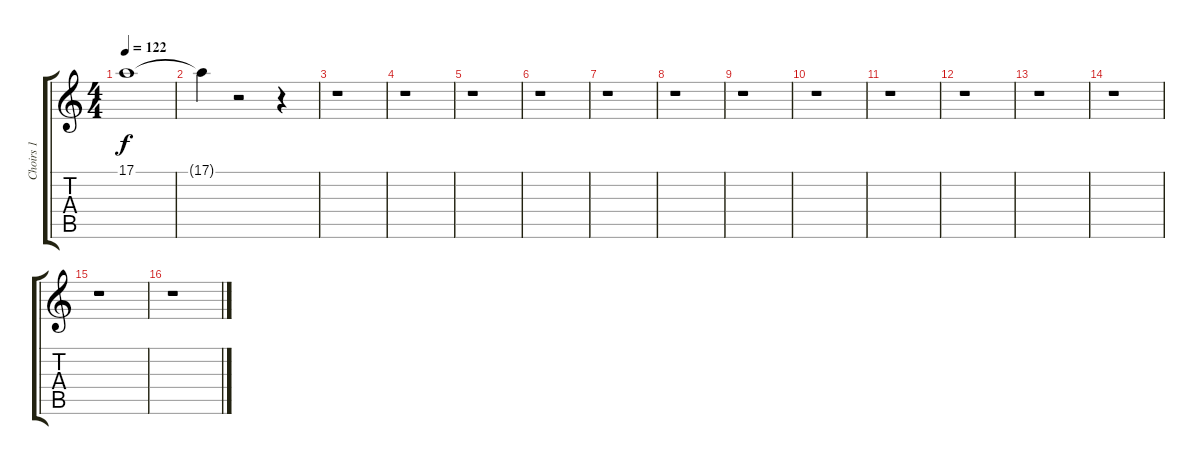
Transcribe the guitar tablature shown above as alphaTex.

\track ("Choirs 1" "Choirs 1") {instrument clarinet}
\staff {score tabs}
\tuning (E4 B3 G3 D3 A2 E2) {hide}
\ts (4 4)
\tempo 122
\clef g2
\ks c
17.1.1{dy f} |
17.1{t}.4 r.2 r.4 |
r.1 |
r.1 |
r.1 |
r.1 |
r.1 |
r.1 |
r.1 |
r.1 |
r.1 |
r.1 |
r.1 |
r.1 |
r.1 |
r.1
